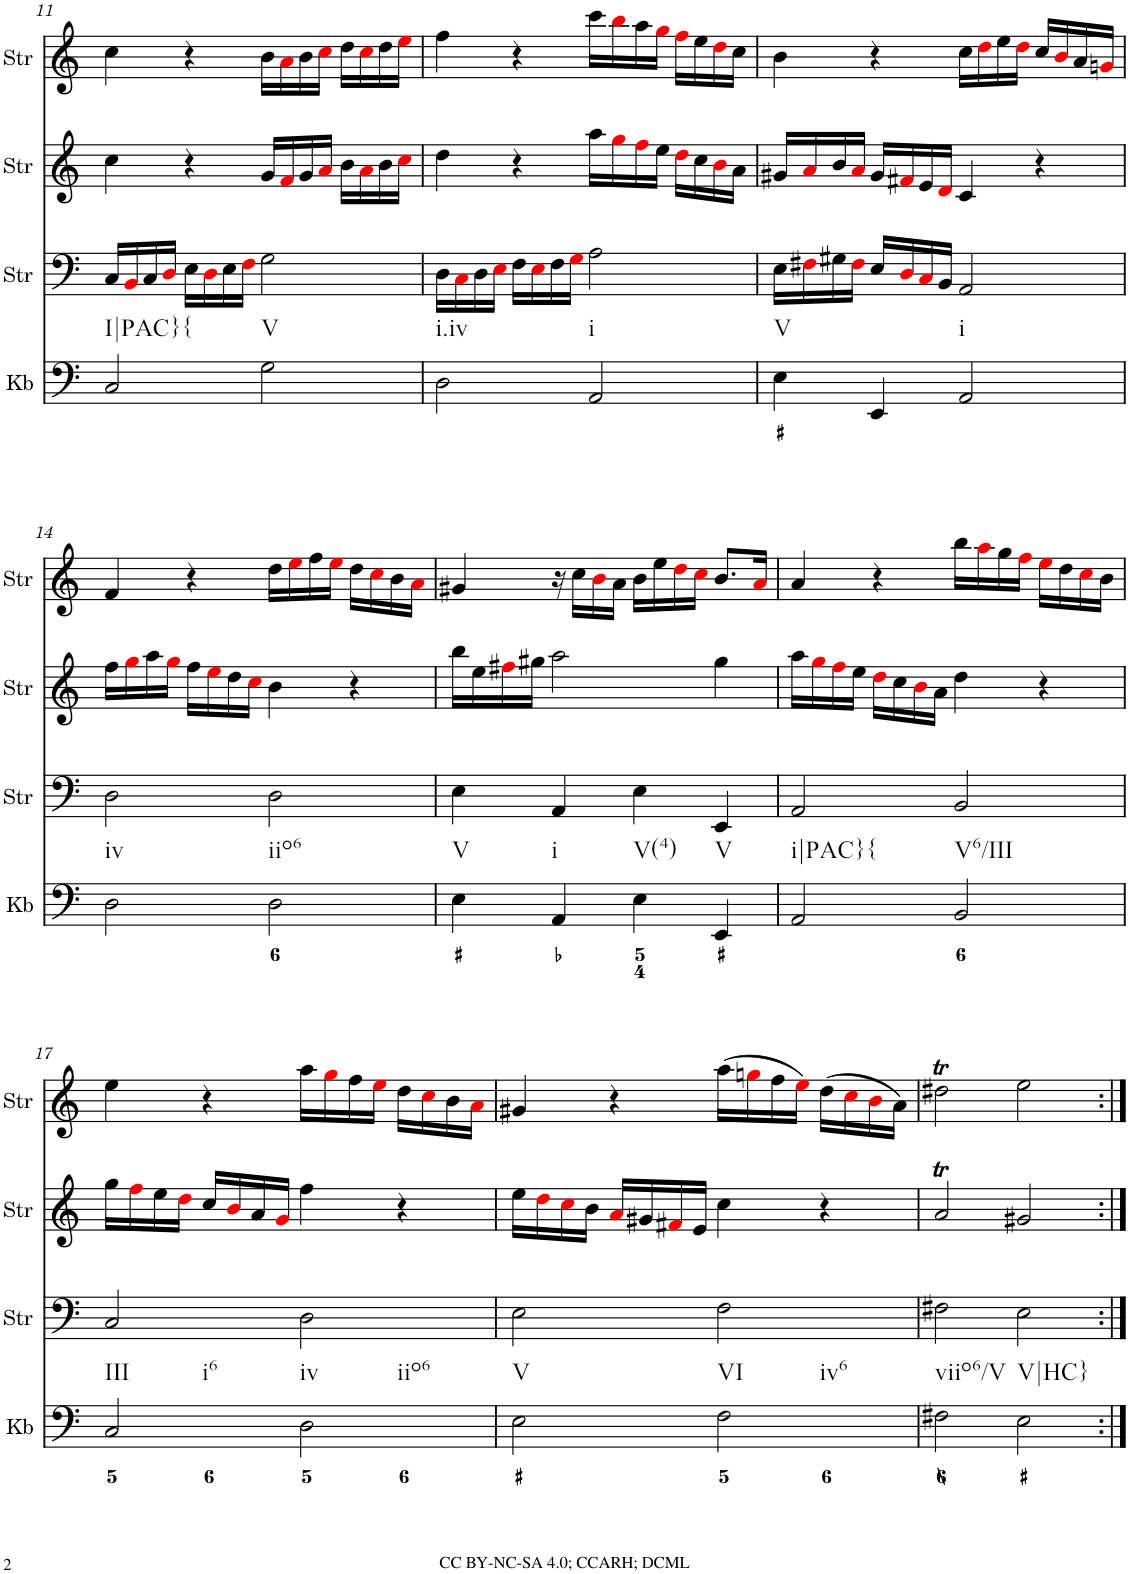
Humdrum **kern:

**kern	**kern	**kern	**kern
*part4	*part3	*part2	*part1
*staff4	*staff3	*staff2	*staff1
*I"Keyboard	*I"StringInstrument	*I"StringInstrument	*I"StringInstrument
*I'Kb	*I'Str	*I'Str	*I'Str
!!LO:PB:g=z
*clefF4	*clefF4	*clefG2	*clefG2
*k[]	*k[]	*k[]	*k[]
*M4/4	*M4/4	*M4/4	*M4/4
=11	=11	=11	=11
!LO:TX:b:t=I|PAC}{	!	!	!
2C/	16C/LL	4cc\	4cc\
.	16BBi/	.	.
.	16C/	.	.
.	16Di/JJ	.	.
.	16E\LL	4r	4r
.	16Di\	.	.
.	16E\	.	.
.	16Fi\JJ	.	.
!LO:TX:b:t=V	!	!	!
2G\	2G\	16g/LL	16b\LL
.	.	16fi/	16ai\
.	.	16g/	16b\
.	.	16ai/JJ	16cci\JJ
.	.	16b\LL	16dd\LL
.	.	16ai\	16cci\
.	.	16b\	16dd\
.	.	16cci\JJ	16eei\JJ
=12	=12	=12	=12
!LO:TX:b:t=i.iv	!	!	!
2D\	16D\LL	4dd\	4ff\
.	16Ci\	.	.
.	16D\	.	.
.	16Ei\JJ	.	.
.	16F\LL	4r	4r
.	16Ei\	.	.
.	16F\	.	.
.	16Gi\JJ	.	.
!LO:TX:b:t=i	!	!	!
2AA/	2A\	16aa\LL	16ccc\LL
.	.	16ggi\	16bbi\
.	.	16ffi\	16aa\
.	.	16ee\JJ	16ggi\JJ
.	.	16ddi\LL	16ffi\LL
.	.	16cc\	16ee\
.	.	16bi\	16ddi\
.	.	16a\JJ	16cc\JJ
=13	=13	=13	=13
!LO:TX:b:t=V	!	!	!
4E\	16E\LL	16g#X/LL	4b\
.	16F#Xi\	16ai/	.
.	16G#X\	16b/	.
.	16F#i\JJ	16ai/JJ	.
4EE/	16E/LL	16g#/LL	4r
.	16Di/	16f#Xi/	.
.	16Ci/	16e/	.
.	16BB/JJ	16di/JJ	.
!LO:TX:b:t=i	!	!	!
2AA/	2AA/	4c/	16cc\LL
.	.	.	16ddi\
.	.	.	16ee\
.	.	.	16ddi\JJ
.	.	4r	16cc/LL
.	.	.	16bi/
.	.	.	16a/
.	.	.	16gni/JJ
!!LO:LB:g=z
=14	=14	=14	=14
!LO:TX:b:t=iv	!	!	!
2D\	2D\	16ff\LL	4f/
.	.	16ggi\	.
.	.	16aa\	.
.	.	16ggi\JJ	.
.	.	16ff\LL	4r
.	.	16eei\	.
.	.	16dd\	.
.	.	16cci\JJ	.
!LO:TX:b:t=iio6	!	!	!
2D\	2D\	4b\	16dd\LL
.	.	.	16eei\
.	.	.	16ff\
.	.	.	16eei\JJ
.	.	4r	16dd\LL
.	.	.	16cci\
.	.	.	16b\
.	.	.	16ai\JJ
=15	=15	=15	=15
!LO:TX:b:t=V	!	!	!
4E\	4E\	16bb\LL	4g#X/
.	.	16ee\	.
.	.	16ff#Xi\	.
.	.	16gg#X\JJ	.
!LO:TX:b:t=i	!	!	!
4AA/	4AA/	2aa\	16r
.	.	.	16cc\LL
.	.	.	16bi\
.	.	.	16a\JJ
!LO:TX:b:t=V(4)	!	!	!
4E\	4E\	.	16b\LL
.	.	.	16ee\
.	.	.	16ddi\
.	.	.	16cci\JJ
!LO:TX:b:t=V	!	!	!
4EE/	4EE/	4gg#\	8.b/L
.	.	.	16ai/Jk
=16	=16	=16	=16
!LO:TX:b:t=i|PAC}{	!	!	!
2AA/	2AA/	16aa\LL	4a/
.	.	16ggi\	.
.	.	16ffi\	.
.	.	16ee\JJ	.
.	.	16ddi\LL	4r
.	.	16cc\	.
.	.	16bi\	.
.	.	16a\JJ	.
!LO:TX:b:t=V6/III	!	!	!
2BB/	2BB/	4dd\	16bb\LL
.	.	.	16aai\
.	.	.	16gg\
.	.	.	16ffi\JJ
.	.	4r	16eei\LL
.	.	.	16dd\
.	.	.	16cci\
.	.	.	16b\JJ
!!LO:LB:g=z
=17	=17	=17	=17
!LO:TX:b:t=III	!	!	!
!LO:TX:b:t=i6	!	!	!
2C/	2C/	16gg\LL	4ee\
.	.	16ffi\	.
.	.	16ee\	.
.	.	16ddi\JJ	.
.	.	16cc/LL	4r
.	.	16bi/	.
.	.	16a/	.
.	.	16gi/JJ	.
!LO:TX:b:t=iv	!	!	!
!LO:TX:b:t=iio6	!	!	!
2D\	2D\	4ff\	16aa\LL
.	.	.	16ggi\
.	.	.	16ff\
.	.	.	16eei\JJ
.	.	4r	16dd\LL
.	.	.	16cci\
.	.	.	16b\
.	.	.	16ai\JJ
=18	=18	=18	=18
!LO:TX:b:t=V	!	!	!
2E\	2E\	16ee\LL	4g#X/
.	.	16ddi\	.
.	.	16cci\	.
.	.	16b\JJ	.
.	.	16ai/LL	4r
.	.	16g#X/	.
.	.	16f#Xi/	.
.	.	16e/JJ	.
!LO:TX:b:t=VI	!	!	!
!LO:TX:b:t=iv6	!	!	!
2F\	2F\	4cc\	(16aa\LL
.	.	.	16ggni\
.	.	.	16ff\
.	.	.	16eei\JJ)
.	.	4r	(16dd\LL
.	.	.	16cci\
.	.	.	16bi\
.	.	.	16a\JJ)
=19	=19	=19	=19
!LO:TX:b:t=viio6/V	!	!	!
2F#X\	2F#X\	2aT/	2dd#Xt\
!LO:TX:b:t=V|HC}	!	!	!
2E\	2E\	2g#X/	2ee\
=:|!	=:|!	=:|!	=:|!
*-	*-	*-	*-
